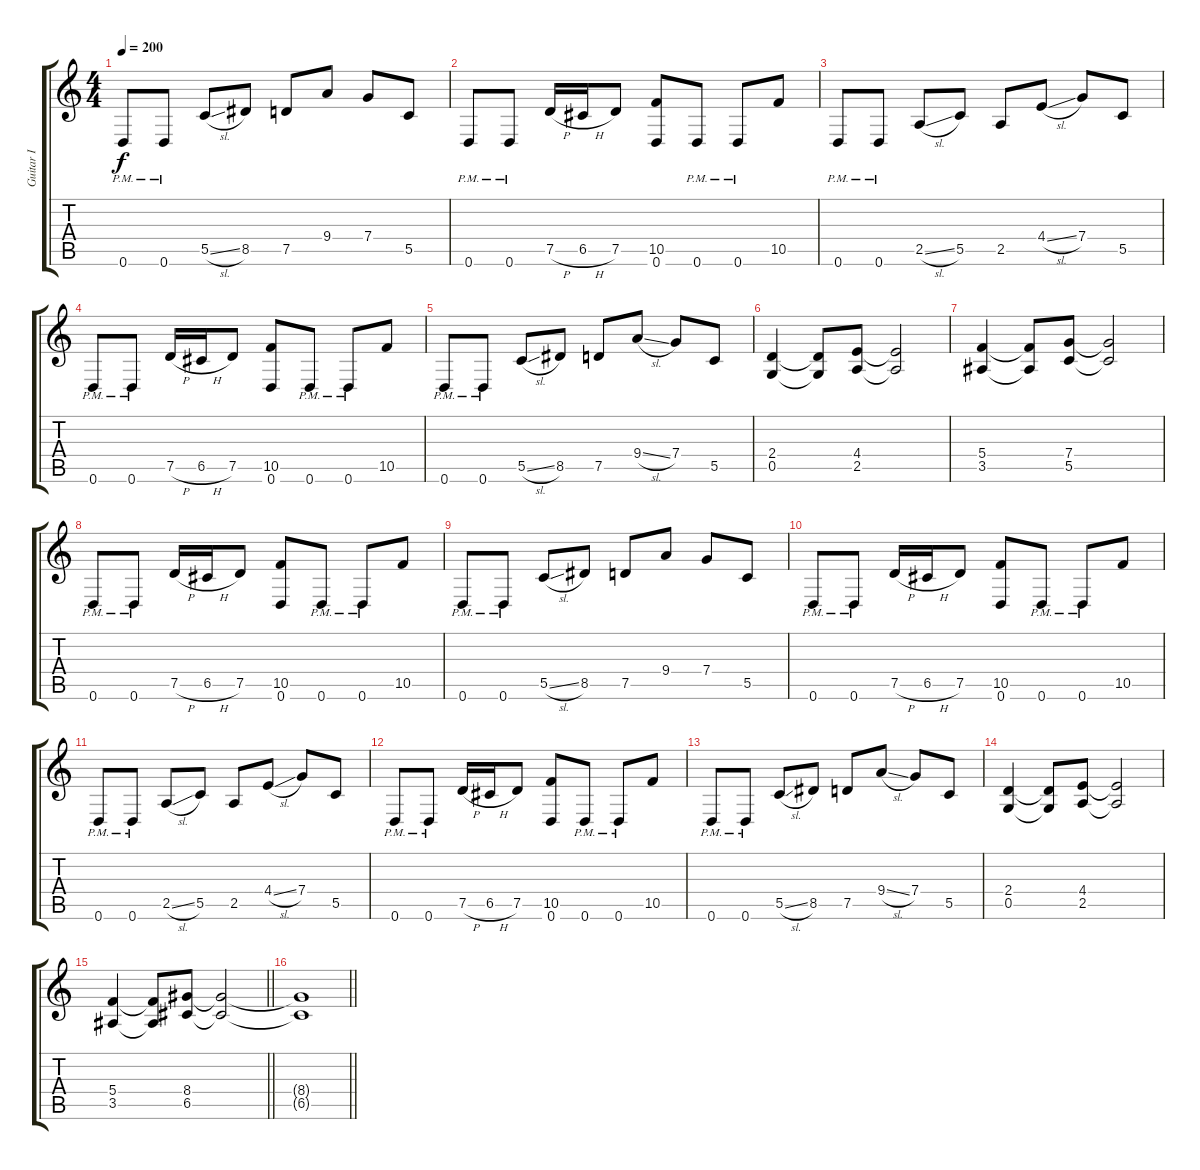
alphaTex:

\track ("Guitar I" "Guitar I") {instrument distortionguitar}
\staff {score tabs}
\tuning (D4 A3 F3 C3 G2 D2) {hide}
\ts (4 4)
\tempo 200
\clef g2
\ks c
0.6{pm}.8{dy f} 0.6{pm}.8 5.5{sl}.8 8.5.8 7.5.8 9.4.8 7.4.8 5.5.8 |
0.6{pm}.8 0.6{pm}.8 7.5{h}.16 6.5{h}.16 7.5.8 (10.5 0.6).8 0.6{pm}.8 0.6{pm}.8 10.5.8 |
0.6{pm}.8 0.6{pm}.8 2.5{sl}.8 5.5.8 2.5.8 4.4{sl}.8 7.4.8 5.5.8 |
0.6{pm}.8 0.6{pm}.8 7.5{h}.16 6.5{h}.16 7.5.8 (10.5 0.6).8 0.6{pm}.8 0.6{pm}.8 10.5.8 |
0.6{pm}.8 0.6{pm}.8 5.5{sl}.8 8.5.8 7.5.8 9.4{sl}.8 7.4.8 5.5.8 |
(2.4 0.5).4 (2.4{t} 0.5{t}).8 (4.4 2.5).8 (4.4{t} 2.5{t}).2 |
(5.4 3.5).4 (5.4{t} 3.5{t}).8 (7.4 5.5).8 (7.4{t} 5.5{t}).2 |
0.6{pm}.8 0.6{pm}.8 7.5{h}.16 6.5{h}.16 7.5.8 (10.5 0.6).8 0.6{pm}.8 0.6{pm}.8 10.5.8 |
0.6{pm}.8 0.6{pm}.8 5.5{sl}.8 8.5.8 7.5.8 9.4.8 7.4.8 5.5.8 |
0.6{pm}.8 0.6{pm}.8 7.5{h}.16 6.5{h}.16 7.5.8 (10.5 0.6).8 0.6{pm}.8 0.6{pm}.8 10.5.8 |
0.6{pm}.8 0.6{pm}.8 2.5{sl}.8 5.5.8 2.5.8 4.4{sl}.8 7.4.8 5.5.8 |
0.6{pm}.8 0.6{pm}.8 7.5{h}.16 6.5{h}.16 7.5.8 (10.5 0.6).8 0.6{pm}.8 0.6{pm}.8 10.5.8 |
0.6{pm}.8 0.6{pm}.8 5.5{sl}.8 8.5.8 7.5.8 9.4{sl}.8 7.4.8 5.5.8 |
(2.4 0.5).4 (2.4{t} 0.5{t}).8 (4.4 2.5).8 (4.4{t} 2.5{t}).2 |
\barLineRight lightlight
(5.4 3.5).4 (5.4{t} 3.5{t}).8 (8.4 6.5).8 (8.4{t} 6.5{t}).2 |
\barLineRight lightlight
(8.4{t} 6.5{t}).1
